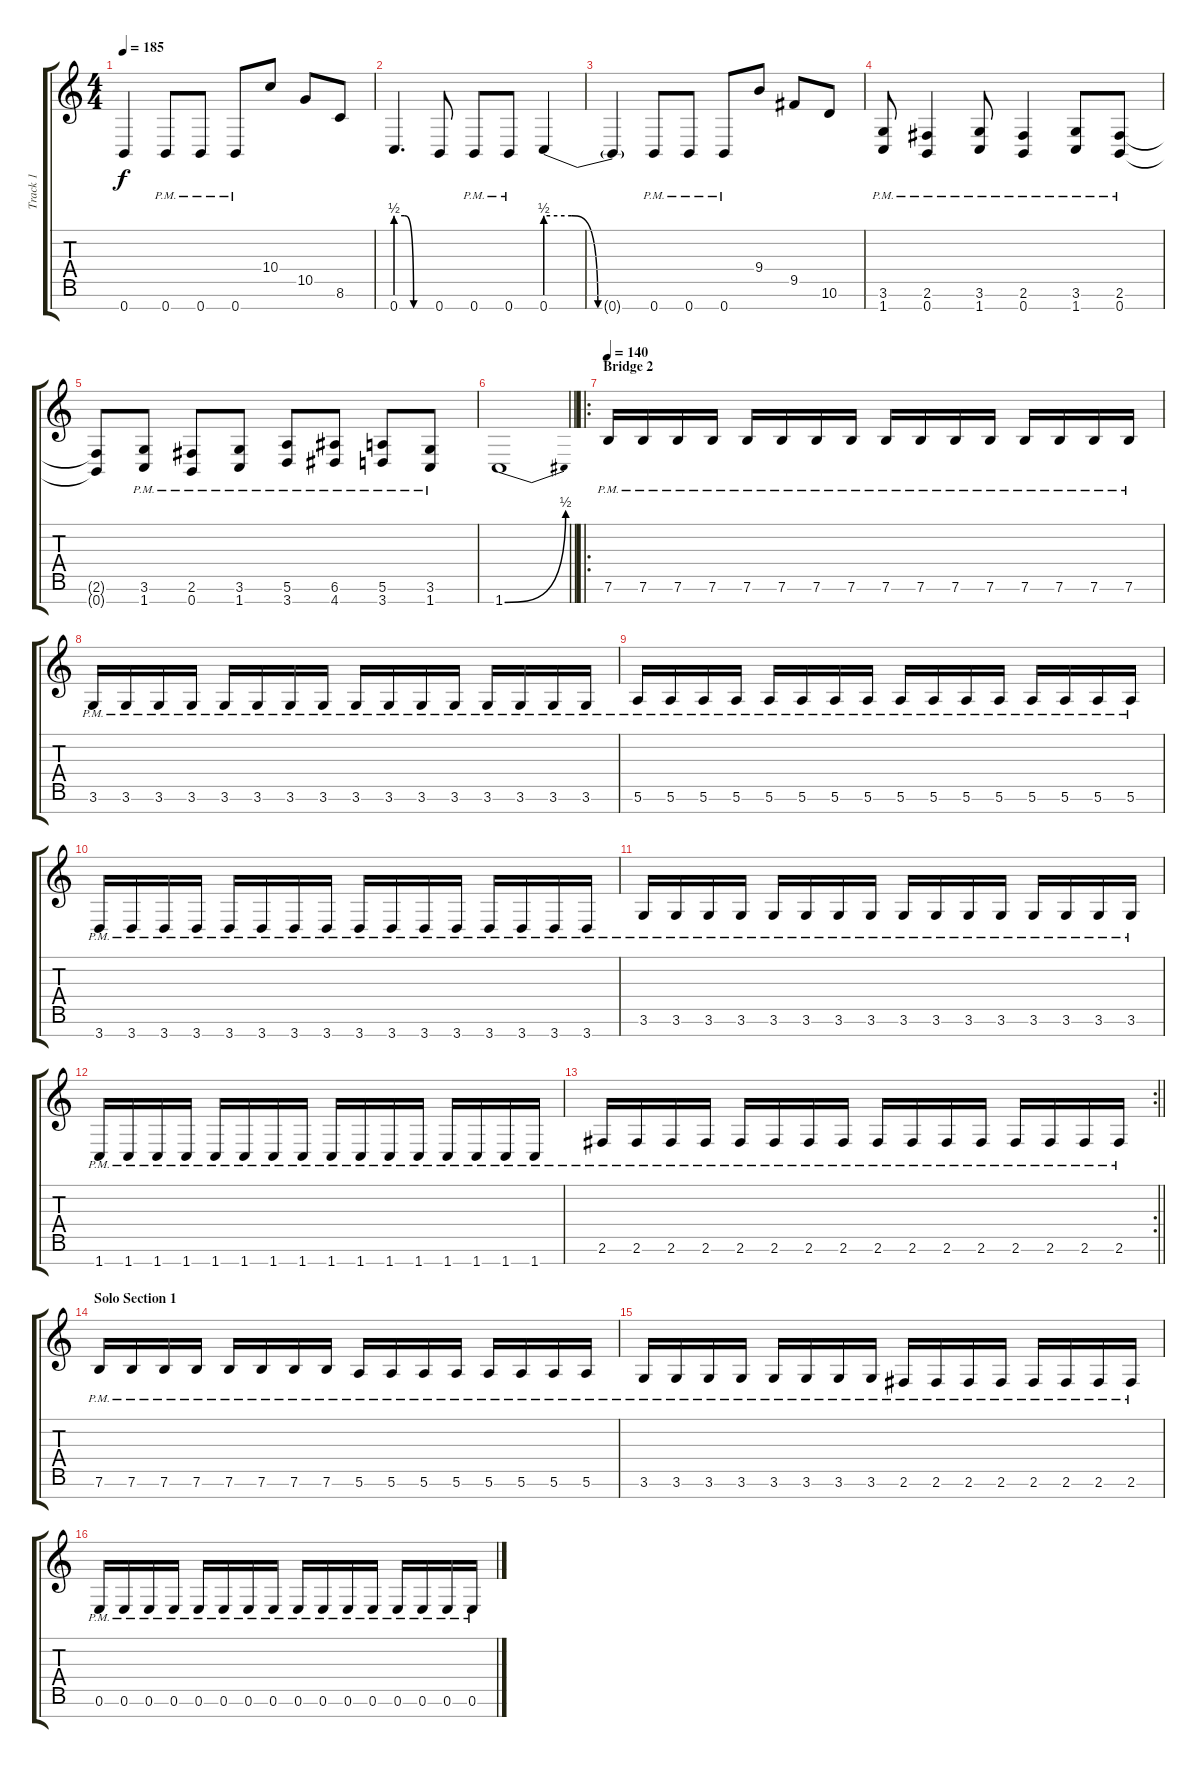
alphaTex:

\track ("Track 1" "Track 1") {instrument distortionguitar}
\staff {score tabs}
\tuning (E4 B3 G3 D3 A2 E2 B1) {hide}
\ts (4 4)
\tempo 185
\clef g2
\ks c
0.7{t}.4{dy f} 0.7{pm}.8 0.7{pm}.8 0.7{pm}.8 10.4.8 10.5.8 8.6.8 |
0.7{be (custom 0 2 15 2 30 0 60 0)}.4{d} 0.7.8 0.7{pm}.8 0.7{pm}.8 0.7{be (custom 0 2 15 2 30 0 60 0)}.4 |
0.7{t}.4 0.7{pm}.8 0.7{pm}.8 0.7{pm}.8 9.4.8 9.5.8 10.6.8 |
(3.6{pm} 1.7{pm}).8 (2.6{pm} 0.7{pm}).4 (3.6{pm} 1.7{pm}).8 (2.6{pm} 0.7{pm}).4 (3.6{pm} 1.7{pm}).8 (2.6{pm} 0.7{pm}).8 |
(2.6{t} 0.7{t}).8 (3.6{pm} 1.7{pm}).8 (2.6{pm} 0.7{pm}).8 (3.6{pm} 1.7{pm}).8 (5.6{pm} 3.7{pm}).8 (6.6{pm} 4.7{pm}).8 (5.6{pm} 3.7{pm}).8 (3.6{pm} 1.7{pm}).8 |
\barLineRight lightlight
1.7{be (bend 0 0 60 2)}.1 |
\ro
\section ("" "Bridge 2")
\tempo 140
7.6{pm}.16 7.6{pm}.16 7.6{pm}.16 7.6{pm}.16 7.6{pm}.16 7.6{pm}.16 7.6{pm}.16 7.6{pm}.16 7.6{pm}.16 7.6{pm}.16 7.6{pm}.16 7.6{pm}.16 7.6{pm}.16 7.6{pm}.16 7.6{pm}.16 7.6{pm}.16 |
3.6{pm}.16 3.6{pm}.16 3.6{pm}.16 3.6{pm}.16 3.6{pm}.16 3.6{pm}.16 3.6{pm}.16 3.6{pm}.16 3.6{pm}.16 3.6{pm}.16 3.6{pm}.16 3.6{pm}.16 3.6{pm}.16 3.6{pm}.16 3.6{pm}.16 3.6{pm}.16 |
5.6{pm}.16 5.6{pm}.16 5.6{pm}.16 5.6{pm}.16 5.6{pm}.16 5.6{pm}.16 5.6{pm}.16 5.6{pm}.16 5.6{pm}.16 5.6{pm}.16 5.6{pm}.16 5.6{pm}.16 5.6{pm}.16 5.6{pm}.16 5.6{pm}.16 5.6{pm}.16 |
3.7{pm}.16 3.7{pm}.16 3.7{pm}.16 3.7{pm}.16 3.7{pm}.16 3.7{pm}.16 3.7{pm}.16 3.7{pm}.16 3.7{pm}.16 3.7{pm}.16 3.7{pm}.16 3.7{pm}.16 3.7{pm}.16 3.7{pm}.16 3.7{pm}.16 3.7{pm}.16 |
3.6{pm}.16 3.6{pm}.16 3.6{pm}.16 3.6{pm}.16 3.6{pm}.16 3.6{pm}.16 3.6{pm}.16 3.6{pm}.16 3.6{pm}.16 3.6{pm}.16 3.6{pm}.16 3.6{pm}.16 3.6{pm}.16 3.6{pm}.16 3.6{pm}.16 3.6{pm}.16 |
1.7{pm}.16 1.7{pm}.16 1.7{pm}.16 1.7{pm}.16 1.7{pm}.16 1.7{pm}.16 1.7{pm}.16 1.7{pm}.16 1.7{pm}.16 1.7{pm}.16 1.7{pm}.16 1.7{pm}.16 1.7{pm}.16 1.7{pm}.16 1.7{pm}.16 1.7{pm}.16 |
\rc 2
\barLineRight lightlight
2.6{pm}.16 2.6{pm}.16 2.6{pm}.16 2.6{pm}.16 2.6{pm}.16 2.6{pm}.16 2.6{pm}.16 2.6{pm}.16 2.6{pm}.16 2.6{pm}.16 2.6{pm}.16 2.6{pm}.16 2.6{pm}.16 2.6{pm}.16 2.6{pm}.16 2.6{pm}.16 |
\section ("" "Solo Section 1")
7.6{pm}.16 7.6{pm}.16 7.6{pm}.16 7.6{pm}.16 7.6{pm}.16 7.6{pm}.16 7.6{pm}.16 7.6{pm}.16 5.6{pm}.16 5.6{pm}.16 5.6{pm}.16 5.6{pm}.16 5.6{pm}.16 5.6{pm}.16 5.6{pm}.16 5.6{pm}.16 |
3.6{pm}.16 3.6{pm}.16 3.6{pm}.16 3.6{pm}.16 3.6{pm}.16 3.6{pm}.16 3.6{pm}.16 3.6{pm}.16 2.6{pm}.16 2.6{pm}.16 2.6{pm}.16 2.6{pm}.16 2.6{pm}.16 2.6{pm}.16 2.6{pm}.16 2.6{pm}.16 |
0.6{pm}.16 0.6{pm}.16 0.6{pm}.16 0.6{pm}.16 0.6{pm}.16 0.6{pm}.16 0.6{pm}.16 0.6{pm}.16 0.6{pm}.16 0.6{pm}.16 0.6{pm}.16 0.6{pm}.16 0.6{pm}.16 0.6{pm}.16 0.6{pm}.16 0.6{pm}.16
